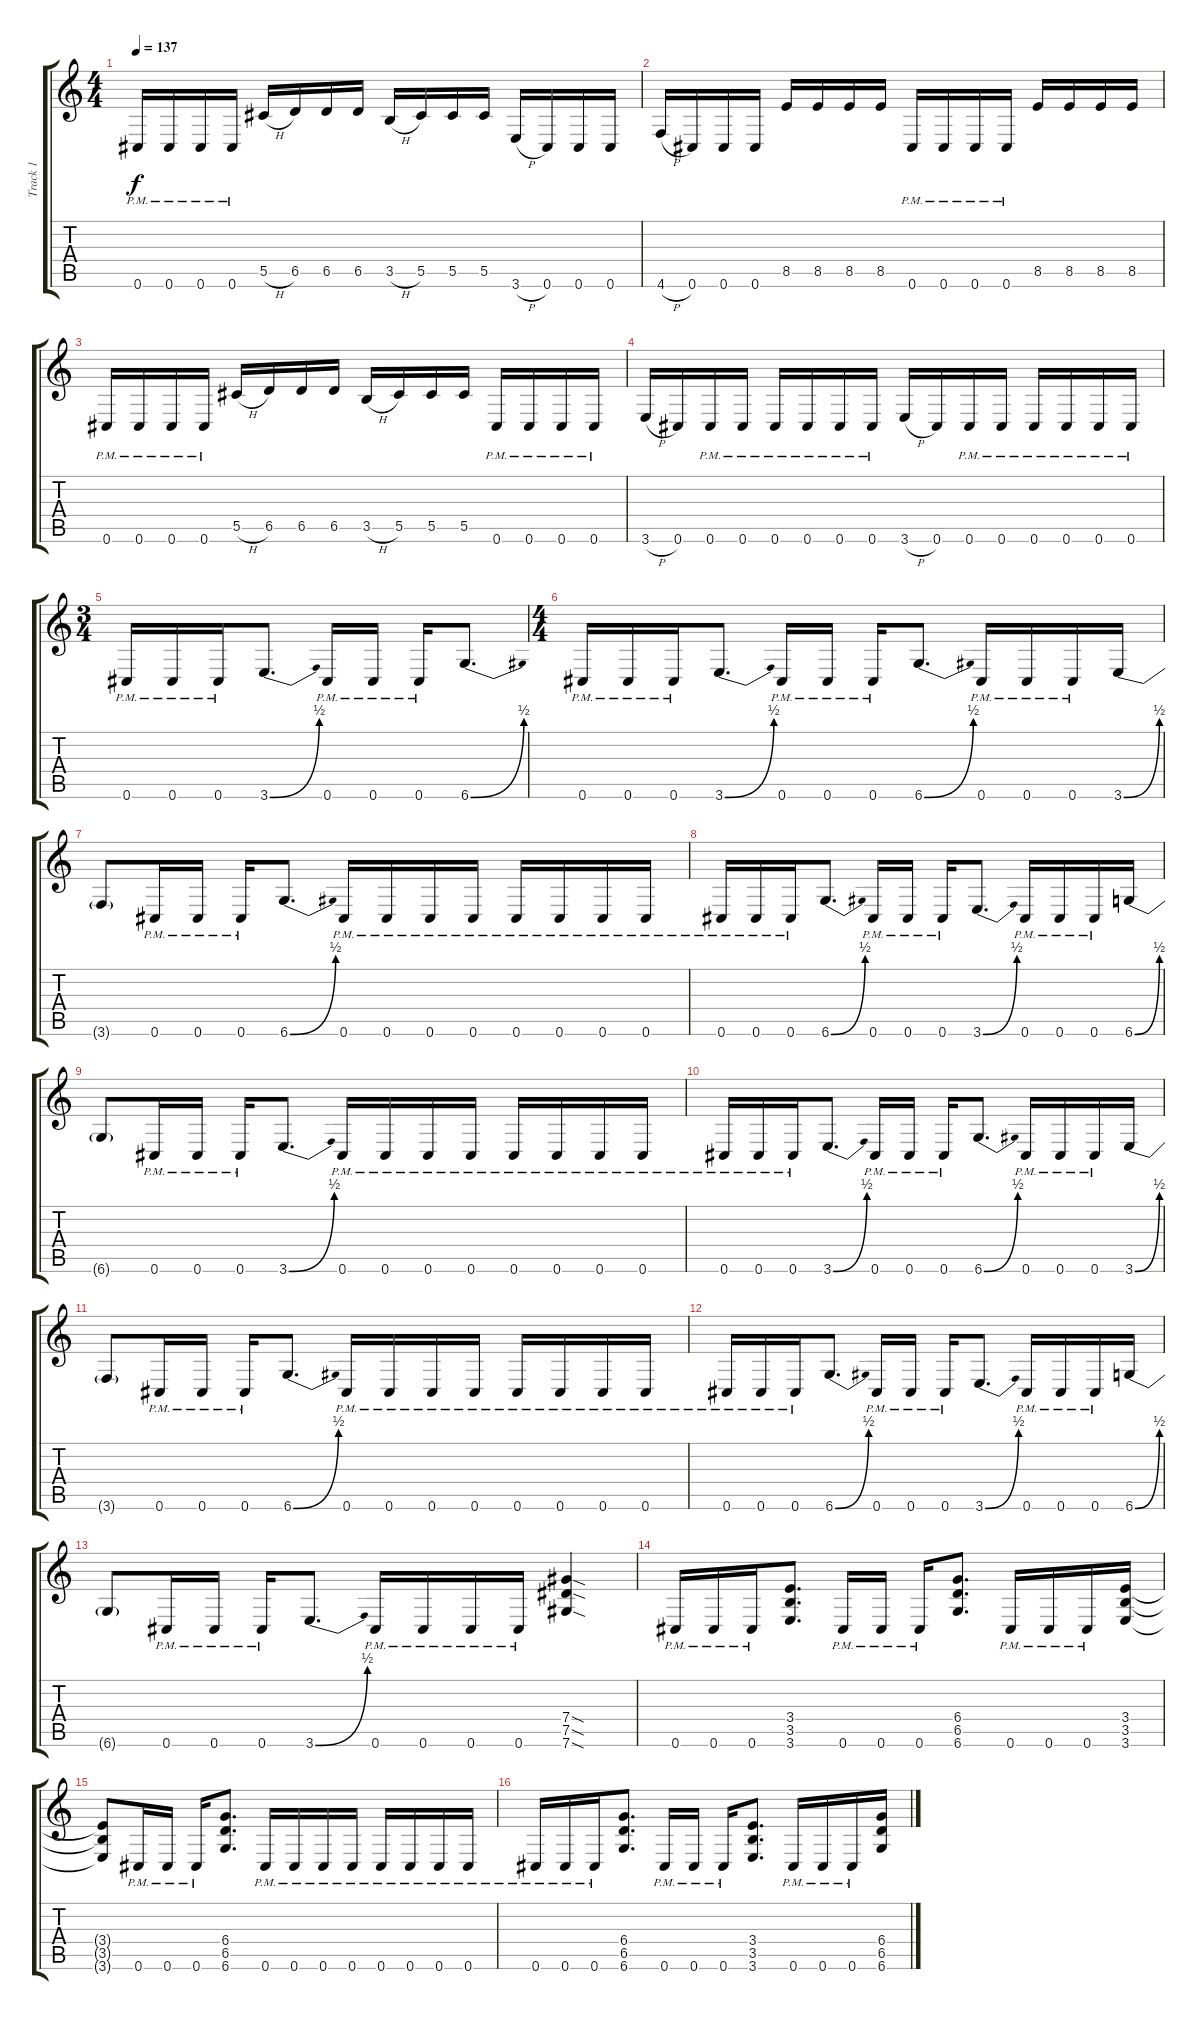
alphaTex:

\track ("Track 1" "Track 1") {instrument distortionguitar}
\staff {score tabs}
\tuning (Eb4 Bb3 Gb3 Db3 Ab2 Db2) {hide}
\ts (4 4)
\tempo 137
\clef g2
\ks c
0.6{pm}.16{dy f} 0.6{pm}.16 0.6{pm}.16 0.6{pm}.16 5.5{h}.16 6.5.16 6.5.16 6.5.16 3.5{h}.16 5.5.16 5.5.16 5.5.16 3.6{h}.16 0.6.16 0.6.16 0.6.16 |
4.6{h}.16 0.6.16 0.6.16 0.6.16 8.5.16 8.5.16 8.5.16 8.5.16 0.6{pm}.16 0.6{pm}.16 0.6{pm}.16 0.6{pm}.16 8.5.16 8.5.16 8.5.16 8.5.16 |
0.6{pm}.16 0.6{pm}.16 0.6{pm}.16 0.6{pm}.16 5.5{h}.16 6.5.16 6.5.16 6.5.16 3.5{h}.16 5.5.16 5.5.16 5.5.16 0.6{pm}.16 0.6{pm}.16 0.6{pm}.16 0.6{pm}.16 |
3.6{h}.16 0.6.16 0.6{pm}.16 0.6{pm}.16 0.6{pm}.16 0.6{pm}.16 0.6{pm}.16 0.6{pm}.16 3.6{h}.16 0.6.16 0.6{pm}.16 0.6{pm}.16 0.6{pm}.16 0.6{pm}.16 0.6{pm}.16 0.6{pm}.16 |
\ts (3 4)
0.6{pm}.16 0.6{pm}.16 0.6{pm}.16 3.6{be (bend 0 0 60 2)}.8{d} 0.6{pm}.16 0.6{pm}.16 0.6{pm}.16 6.6{be (bend 0 0 60 2)}.8{d} |
\ts (4 4)
0.6{pm}.16 0.6{pm}.16 0.6{pm}.16 3.6{be (bend 0 0 60 2)}.8{d} 0.6{pm}.16 0.6{pm}.16 0.6{pm}.16 6.6{be (bend 0 0 60 2)}.8{d} 0.6{pm}.16 0.6{pm}.16 0.6{pm}.16 3.6{be (bend 0 0 60 2)}.16 |
3.6{t}.8 0.6{pm}.16 0.6{pm}.16 0.6{pm}.16 6.6{be (bend 0 0 60 2)}.8{d} 0.6{pm}.16 0.6{pm}.16 0.6{pm}.16 0.6{pm}.16 0.6{pm}.16 0.6{pm}.16 0.6{pm}.16 0.6{pm}.16 |
0.6{pm}.16 0.6{pm}.16 0.6{pm}.16 6.6{be (bend 0 0 60 2)}.8{d} 0.6{pm}.16 0.6{pm}.16 0.6{pm}.16 3.6{be (bend 0 0 60 2)}.8{d} 0.6{pm}.16 0.6{pm}.16 0.6{pm}.16 6.6{be (bend 0 0 60 2)}.16 |
6.6{t}.8 0.6{pm}.16 0.6{pm}.16 0.6{pm}.16 3.6{be (bend 0 0 60 2)}.8{d} 0.6{pm}.16 0.6{pm}.16 0.6{pm}.16 0.6{pm}.16 0.6{pm}.16 0.6{pm}.16 0.6{pm}.16 0.6{pm}.16 |
0.6{pm}.16 0.6{pm}.16 0.6{pm}.16 3.6{be (bend 0 0 60 2)}.8{d} 0.6{pm}.16 0.6{pm}.16 0.6{pm}.16 6.6{be (bend 0 0 60 2)}.8{d} 0.6{pm}.16 0.6{pm}.16 0.6{pm}.16 3.6{be (bend 0 0 60 2)}.16 |
3.6{t}.8 0.6{pm}.16 0.6{pm}.16 0.6{pm}.16 6.6{be (bend 0 0 60 2)}.8{d} 0.6{pm}.16 0.6{pm}.16 0.6{pm}.16 0.6{pm}.16 0.6{pm}.16 0.6{pm}.16 0.6{pm}.16 0.6{pm}.16 |
0.6{pm}.16 0.6{pm}.16 0.6{pm}.16 6.6{be (bend 0 0 60 2)}.8{d} 0.6{pm}.16 0.6{pm}.16 0.6{pm}.16 3.6{be (bend 0 0 60 2)}.8{d} 0.6{pm}.16 0.6{pm}.16 0.6{pm}.16 6.6{be (bend 0 0 60 2)}.16 |
6.6{t}.8 0.6{pm}.16 0.6{pm}.16 0.6{pm}.16 3.6{be (bend 0 0 60 2)}.8{d} 0.6{pm}.16 0.6{pm}.16 0.6{pm}.16 0.6{pm}.16 (7.4{sod} 7.5{sod} 7.6{sod}).4 |
0.6{pm}.16 0.6{pm}.16 0.6{pm}.16 (3.4 3.5 3.6).8{d} 0.6{pm}.16 0.6{pm}.16 0.6{pm}.16 (6.4 6.5 6.6).8{d} 0.6{pm}.16 0.6{pm}.16 0.6{pm}.16 (3.4 3.5 3.6).16 |
(3.4{t} 3.5{t} 3.6{t}).8 0.6{pm}.16 0.6{pm}.16 0.6{pm}.16 (6.4 6.5 6.6).8{d} 0.6{pm}.16 0.6{pm}.16 0.6{pm}.16 0.6{pm}.16 0.6{pm}.16 0.6{pm}.16 0.6{pm}.16 0.6{pm}.16 |
0.6{pm}.16 0.6{pm}.16 0.6{pm}.16 (6.4 6.5 6.6).8{d} 0.6{pm}.16 0.6{pm}.16 0.6{pm}.16 (3.4 3.5 3.6).8{d} 0.6{pm}.16 0.6{pm}.16 0.6{pm}.16 (6.4 6.5 6.6).16
